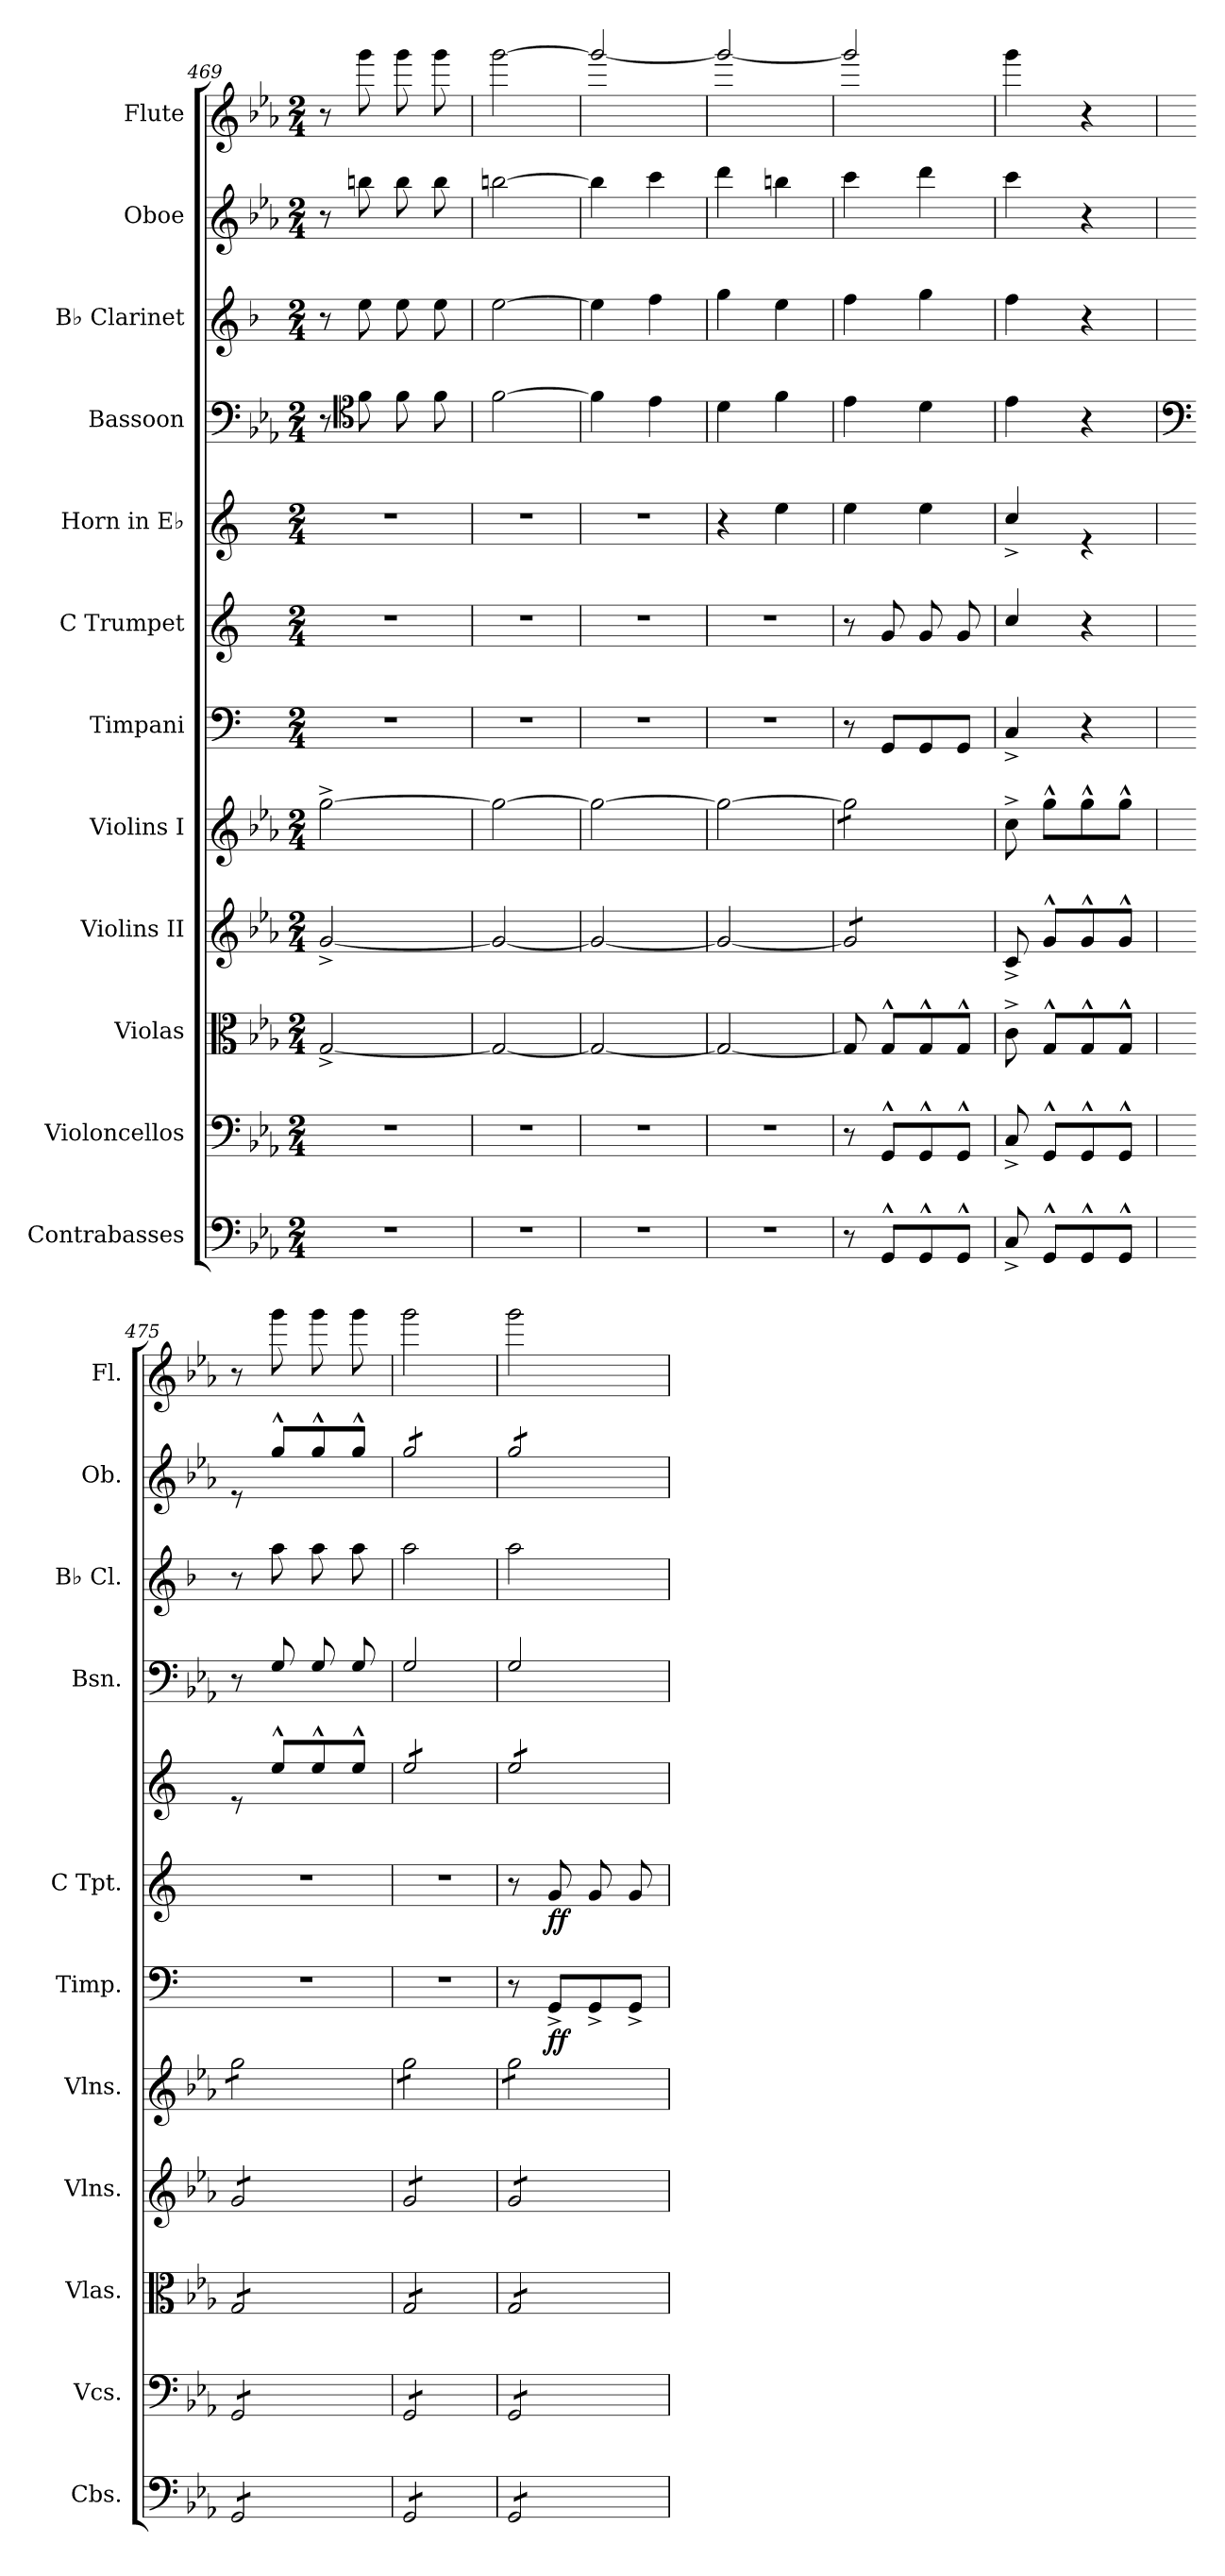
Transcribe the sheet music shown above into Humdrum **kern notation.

**kern	**kern	**kern	**kern	**kern	**kern	**dynam	**kern	**dynam	**kern	**kern	**kern	**kern	**kern
*part12	*part11	*part10	*part9	*part8	*part7	*part7	*part6	*part6	*part5	*part4	*part3	*part2	*part1
*staff12	*staff11	*staff10	*staff9	*staff8	*staff7	*staff7	*staff6	*staff6	*staff5	*staff4	*staff3	*staff2	*staff1
*I"Contrabasses	*I"Violoncellos	*I"Violas	*I"Violins II	*I"Violins I	*I"Timpani	*	*I"C Trumpet	*	*I"Horn in E♭	*I"Bassoon	*I"B♭ Clarinet	*I"Oboe	*I"Flute
*I'Cbs.	*I'Vcs.	*I'Vlas.	*I'Vlns.	*I'Vlns.	*I'Timp.	*	*I'C Tpt.	*	*	*I'Bsn.	*I'B♭ Cl.	*I'Ob.	*I'Fl.
*clefF4	*clefF4	*clefC3	*clefG2	*clefG2	*clefF4	*	*clefG2	*	*clefG2	*clefF4	*clefG2	*clefG2	*clefG2
*ITrd7c12	*	*	*	*	*	*	*	*	*ITrd4c7	*	*ITrd1c2	*	*
*k[b-e-a-]	*k[b-e-a-]	*k[b-e-a-]	*k[b-e-a-]	*k[b-e-a-]	*k[]	*	*k[]	*	*k[b-]	*k[b-e-a-]	*k[b-e-a-]	*k[b-e-a-]	*k[b-e-a-]
*M2/4	*M2/4	*M2/4	*M2/4	*M2/4	*M2/4	*	*M2/4	*	*M2/4	*M2/4	*M2/4	*M2/4	*M2/4
=469	=469	=469	=469	=469	=469	=469	=469	=469	=469	=469	=469	=469	=469
2r	2r	[2G^/	[2g^/	[2gg^\	2r	.	2r	.	2r	8r	8r	8r	8r
*	*	*	*	*	*	*	*	*	*	*clefC4	*	*	*
.	.	.	.	.	.	.	.	.	.	8f\	8dd\	8bbn\	8ggg\
.	.	.	.	.	.	.	.	.	.	8f\	8dd\	8bb\	8ggg\
.	.	.	.	.	.	.	.	.	.	8f\	8dd\	8bb\	8ggg\
=470	=470	=470	=470	=470	=470	=470	=470	=470	=470	=470	=470	=470	=470
2r	2r	2G/_	2g/_	2gg\_	2r	.	2r	.	2r	[2f\	[2dd\	[2bbn\	[2ggg\
=471	=471	=471	=471	=471	=471	=471	=471	=471	=471	=471	=471	=471	=471
2r	2r	2G/_	2g/_	2gg\_	2r	.	2r	.	2r	4f\]	4dd\]	4bb\]	2ggg/_
.	.	.	.	.	.	.	.	.	.	4e-\	4ee-\	4ccc\	.
=472	=472	=472	=472	=472	=472	=472	=472	=472	=472	=472	=472	=472	=472
2r	2r	2G/_	2g/_	2gg\_	2r	.	2r	.	4r	4d\	4ff\	4ddd\	2ggg/_
.	.	.	.	.	.	.	.	.	4a\	4f\	4dd\	4bbn\	.
=473	=473	=473	=473	=473	=473	=473	=473	=473	=473	=473	=473	=473	=473
*	*	*	*tremolo	*	*	*	*	*	*	*	*	*	*
*	*	*	*	*tremolo	*	*	*	*	*	*	*	*	*
8r	8r	8G/]	8g/]L	8gg\]L	8r	.	8r	.	4a\	4e-\	4ee-\	4ccc\	2ggg/]
8GGG^^/L	8GG^^/L	8G^^/L	8g/	8gg\	8GG/L	.	8g/	.	.	.	.	.	.
8GGG^^/	8GG^^/	8G^^/	8g/	8gg\	8GG/	.	8g/	.	4a\	4d\	4ff\	4ddd\	.
8GGG^^/J	8GG^^/J	8G^^/J	8g/J	8gg\J	8GG/J	.	8g/	.	.	.	.	.	.
*	*	*	*	*Xtremolo	*	*	*	*	*	*	*	*	*
*	*	*	*Xtremolo	*	*	*	*	*	*	*	*	*	*
=474	=474	=474	=474	=474	=474	=474	=474	=474	=474	=474	=474	=474	=474
8CC^/	8C^/	8c^\	8c^/	8cc^\	4C^/	.	4cc/	.	4f^/	4e-\	4ee-\	4ccc\	4ggg\
8GGG^^/L	8GG^^/L	8G^^/L	8g^^/L	8gg^^\L	.	.	.	.	.	.	.	.	.
8GGG^^/	8GG^^/	8G^^/	8g^^/	8gg^^\	4r	.	4r	.	4re	4r	4r	4r	4r
8GGG^^/J	8GG^^/J	8G^^/J	8g^^/J	8gg^^\J	.	.	.	.	.	.	.	.	.
!!LO:PB:g=z
=475	=475	=475	=475	=475	=475	=475	=475	=475	=475	=475	=475	=475	=475
*	*	*	*	*	*	*	*	*	*	*clefF4	*	*	*
*tremolo	*	*	*	*	*	*	*	*	*	*	*	*	*
*	*tremolo	*	*	*	*	*	*	*	*	*	*	*	*
*	*	*tremolo	*	*	*	*	*	*	*	*	*	*	*
*	*	*	*tremolo	*	*	*	*	*	*	*	*	*	*
*	*	*	*	*tremolo	*	*	*	*	*	*	*	*	*
8GGG/L	8GG/L	8G/L	8g/L	8gg\L	2r	.	2r	.	8re	8r	8r	8re	8r
8GGG/	8GG/	8G/	8g/	8gg\	.	.	.	.	8a^^/L	8G/	8gg\	8gg^^/L	8ggg\
8GGG/	8GG/	8G/	8g/	8gg\	.	.	.	.	8a^^/	8G/	8gg\	8gg^^/	8ggg\
8GGG/J	8GG/J	8G/J	8g/J	8gg\J	.	.	.	.	8a^^/J	8G/	8gg\	8gg^^/J	8ggg\
=476	=476	=476	=476	=476	=476	=476	=476	=476	=476	=476	=476	=476	=476
*	*	*	*	*	*	*	*	*	*tremolo	*	*	*	*
*	*	*	*	*	*	*	*	*	*	*	*	*tremolo	*
8GGG/L	8GG/L	8G/L	8g/L	8gg\L	2r	.	2r	.	8a/L	2G/	2gg\	8gg/L	2ggg\
8GGG/	8GG/	8G/	8g/	8gg\	.	.	.	.	8a/	.	.	8gg/	.
8GGG/	8GG/	8G/	8g/	8gg\	.	.	.	.	8a/	.	.	8gg/	.
8GGG/J	8GG/J	8G/J	8g/J	8gg\J	.	.	.	.	8a/J	.	.	8gg/J	.
=477	=477	=477	=477	=477	=477	=477	=477	=477	=477	=477	=477	=477	=477
8GGG/L	8GG/L	8G/L	8g/L	8gg\L	8r	.	8r	.	8a/L	2G/	2gg\	8gg/L	2ggg\
!	!	!	!	!	!	!LO:DY:b	!	!LO:DY:b	!	!	!	!	!
8GGG/	8GG/	8G/	8g/	8gg\	8GG^/L	ff	8g/	ff	8a/	.	.	8gg/	.
8GGG/	8GG/	8G/	8g/	8gg\	8GG^/	.	8g/	.	8a/	.	.	8gg/	.
8GGG/J	8GG/J	8G/J	8g/J	8gg\J	8GG^/J	.	8g/	.	8a/J	.	.	8gg/J	.
*	*	*	*	*	*	*	*	*	*	*	*	*Xtremolo	*
*	*	*	*	*	*	*	*	*	*Xtremolo	*	*	*	*
*	*	*	*	*Xtremolo	*	*	*	*	*	*	*	*	*
*	*	*	*Xtremolo	*	*	*	*	*	*	*	*	*	*
*	*	*Xtremolo	*	*	*	*	*	*	*	*	*	*	*
*	*Xtremolo	*	*	*	*	*	*	*	*	*	*	*	*
*Xtremolo	*	*	*	*	*	*	*	*	*	*	*	*	*
=	=	=	=	=	=	=	=	=	=	=	=	=	=
*-	*-	*-	*-	*-	*-	*-	*-	*-	*-	*-	*-	*-	*-
